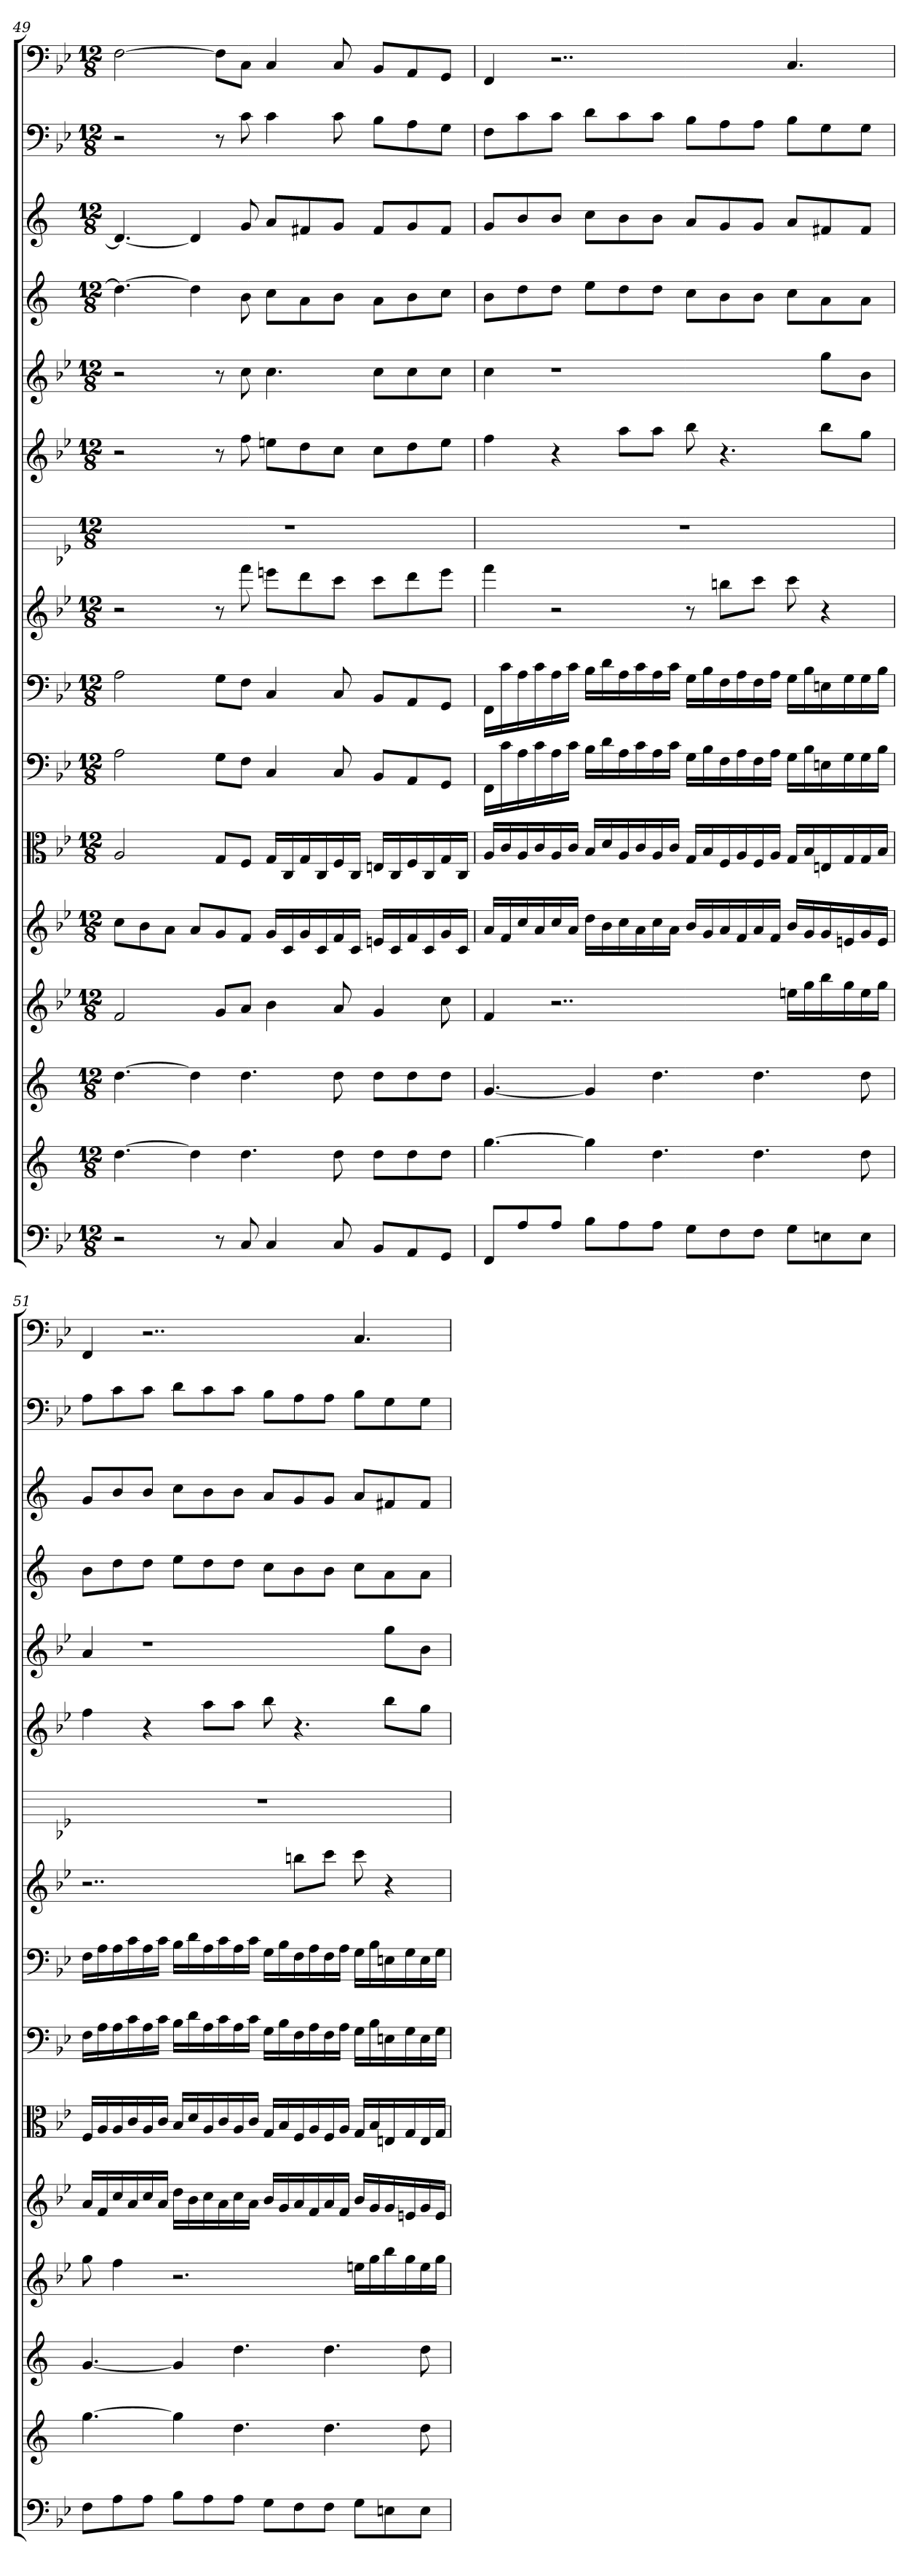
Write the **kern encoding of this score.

**kern	**kern	**kern	**kern	**kern	**kern	**kern	**kern	**kern	**kern	**kern	**kern	**kern	**kern	**kern	**kern
*part16	*part15	*part14	*part13	*part12	*part11	*part10	*part9	*part8	*part7	*part6	*part5	*part4	*part3	*part2	*part1
*staff16	*staff15	*staff14	*staff13	*staff12	*staff11	*staff10	*staff9	*staff8	*staff7	*staff6	*staff5	*staff4	*staff3	*staff2	*staff1
*clefF4	*	*	*	*	*clefC3	*clefF4	*clefF4	*	*	*	*	*	*	*clefF4	*clefF4
*k[b-e-]	*k[]	*k[]	*k[b-e-]	*k[b-e-]	*k[b-e-]	*k[b-e-]	*k[b-e-]	*k[b-e-]	*k[b-e-]	*k[b-e-]	*k[b-e-]	*k[]	*k[]	*k[b-e-]	*k[b-e-]
*B-:	*	*	*B-:	*B-:	*B-:	*B-:	*B-:	*B-:	*B-:	*B-:	*B-:	*	*	*B-:	*B-:
*M12/8	*M12/8	*M12/8	*M12/8	*M12/8	*M12/8	*M12/8	*M12/8	*M12/8	*M12/8	*M12/8	*M12/8	*M12/8	*M12/8	*M12/8	*M12/8
=49	=49	=49	=49	=49	=49	=49	=49	=49	=49	=49	=49	=49	=49	=49	=49
2r	[4.dd	[4.dd	2f	8ccL	2A	2A	2A	2r	1.r	2r	2r	4.dd_	4.d_	2r	[2F
.	.	.	.	8b-	.	.	.	.	.	.	.	.	.	.	.
.	.	.	.	8aJ	.	.	.	.	.	.	.	.	.	.	.
.	4dd]	4dd]	.	8aL	.	.	.	.	.	.	.	4dd]	4d]	.	.
8r	.	.	8gL	8g	8G/L	8G\L	8G\L	8r	.	8r	8r	.	.	8r	8F\L]
8C	4.dd	4.dd	8aJ	8fJ	8F/J	8F\J	8F\J	8fff	.	8ff	8cc	8b	8g	8c	8C\J
4C	.	.	4b-	16gLL	16G/LL	4C	4C	8eeenL	.	8eenL	4.cc	8ccL	8aL	4c	4C
.	.	.	.	16c	16C/	.	.	.	.	.	.	.	.	.	.
.	.	.	.	16g	16G/	.	.	8ddd	.	8dd	.	8a	8f#X	.	.
.	.	.	.	16c	16C/	.	.	.	.	.	.	.	.	.	.
8C	8dd	8dd	8a	16f	16F/	8C	8C	8cccJ	.	8ccJ	.	8bJ	8gJ	8c	8C
.	.	.	.	16cJJ	16C/JJ	.	.	.	.	.	.	.	.	.	.
8BB-/L	8ddL	8ddL	4g	16enLL	16En/LL	8BB-/L	8BB-/L	8cccL	.	8ccL	8ccL	8aL	8f#L	8B-\L	8BB-/L
.	.	.	.	16c	16C/	.	.	.	.	.	.	.	.	.	.
8AA/	8dd	8dd	.	16f	16F/	8AA/	8AA/	8ddd	.	8dd	8cc	8b	8g	8A\	8AA/
.	.	.	.	16c	16C/	.	.	.	.	.	.	.	.	.	.
8GG/J	8ddJ	8ddJ	8cc	16g	16G/	8GG/J	8GG/J	8eeeJ	.	8eeJ	8ccJ	8ccJ	8f#J	8G\J	8GG/J
.	.	.	.	16cJJ	16C/JJ	.	.	.	.	.	.	.	.	.	.
=50	=50	=50	=50	=50	=50	=50	=50	=50	=50	=50	=50	=50	=50	=50	=50
8FF/L	[4.gg	[4.g	4f	16aLL	16A/LL	16FF\LL	16FF\LL	4fff	1.r	4ff	4cc	8bL	8gL	8F\L	4FF
.	.	.	.	16f	16c/	16c\	16c\	.	.	.	.	.	.	.	.
8A/	.	.	.	16cc	16A/	16A\	16A\	.	.	.	.	8dd	8b	8c\	.
.	.	.	.	16a	16c/	16c\	16c\	.	.	.	.	.	.	.	.
8A/J	.	.	2..r	16cc	16A/	16A\	16A\	2r	.	4r	1r	8ddJ	8bJ	8c\J	2..r
.	.	.	.	16aJJ	16c/JJ	16c\JJ	16c\JJ	.	.	.	.	.	.	.	.
8B-\L	4gg]	4g]	.	16ddLL	16B-/LL	16B-\LL	16B-\LL	.	.	.	.	8eeL	8ccL	8d\L	.
.	.	.	.	16b-	16d/	16d\	16d\	.	.	.	.	.	.	.	.
8A\	.	.	.	16cc	16A/	16A\	16A\	.	.	8aaL	.	8dd	8b	8c\	.
.	.	.	.	16a	16c/	16c\	16c\	.	.	.	.	.	.	.	.
8A\J	4.dd	4.dd	.	16cc	16A/	16A\	16A\	.	.	8aaJ	.	8ddJ	8bJ	8c\J	.
.	.	.	.	16aJJ	16c/JJ	16c\JJ	16c\JJ	.	.	.	.	.	.	.	.
8G\L	.	.	.	16b-LL	16G/LL	16G\LL	16G\LL	8r	.	8bb-	.	8ccL	8aL	8B-\L	.
.	.	.	.	16g	16B-/	16B-\	16B-\	.	.	.	.	.	.	.	.
8F\	.	.	.	16a	16F/	16F\	16F\	8bbnL	.	4.r	.	8b	8g	8A\	.
.	.	.	.	16f	16A/	16A\	16A\	.	.	.	.	.	.	.	.
8F\J	4.dd	4.dd	.	16a	16F/	16F\	16F\	8cccJ	.	.	.	8bJ	8gJ	8A\J	.
.	.	.	.	16fJJ	16A/JJ	16A\JJ	16A\JJ	.	.	.	.	.	.	.	.
8G\L	.	.	16eenLL	16b-LL	16G/LL	16G\LL	16G\LL	8ccc	.	.	.	8ccL	8aL	8B-\L	4.C
.	.	.	16gg	16g	16B-/	16B-\	16B-\	.	.	.	.	.	.	.	.
8En\	.	.	16bb-	16g	16En/	16En\	16En\	4r	.	8bb-L	8ggL	8a	8f#X	8G\	.
.	.	.	16gg	16en	16G/	16G\	16G\	.	.	.	.	.	.	.	.
8E\J	8dd	8dd	16ee	16g	16G/	16G\	16G\	.	.	8ggJ	8b-J	8aJ	8f#J	8G\J	.
.	.	.	16ggJJ	16eJJ	16B-/JJ	16B-\JJ	16B-\JJ	.	.	.	.	.	.	.	.
=51	=51	=51	=51	=51	=51	=51	=51	=51	=51	=51	=51	=51	=51	=51	=51
8F\L	[4.gg	[4.g	8gg	16aLL	16F/LL	16F\LL	16F\LL	2..r	1.r	4ff	4a	8bL	8gL	8A\L	4FF
.	.	.	.	16f	16A/	16A\	16A\	.	.	.	.	.	.	.	.
8A\	.	.	4ff	16cc	16A/	16A\	16A\	.	.	.	.	8dd	8b	8c\	.
.	.	.	.	16a	16c/	16c\	16c\	.	.	.	.	.	.	.	.
8A\J	.	.	.	16cc	16A/	16A\	16A\	.	.	4r	1r	8ddJ	8bJ	8c\J	2..r
.	.	.	.	16aJJ	16c/JJ	16c\JJ	16c\JJ	.	.	.	.	.	.	.	.
8B-\L	4gg]	4g]	2.r	16ddLL	16B-/LL	16B-\LL	16B-\LL	.	.	.	.	8eeL	8ccL	8d\L	.
.	.	.	.	16b-	16d/	16d\	16d\	.	.	.	.	.	.	.	.
8A\	.	.	.	16cc	16A/	16A\	16A\	.	.	8aaL	.	8dd	8b	8c\	.
.	.	.	.	16a	16c/	16c\	16c\	.	.	.	.	.	.	.	.
8A\J	4.dd	4.dd	.	16cc	16A/	16A\	16A\	.	.	8aaJ	.	8ddJ	8bJ	8c\J	.
.	.	.	.	16aJJ	16c/JJ	16c\JJ	16c\JJ	.	.	.	.	.	.	.	.
8G\L	.	.	.	16b-LL	16G/LL	16G\LL	16G\LL	.	.	8bb-	.	8ccL	8aL	8B-\L	.
.	.	.	.	16g	16B-/	16B-\	16B-\	.	.	.	.	.	.	.	.
8F\	.	.	.	16a	16F/	16F\	16F\	8bbnL	.	4.r	.	8b	8g	8A\	.
.	.	.	.	16f	16A/	16A\	16A\	.	.	.	.	.	.	.	.
8F\J	4.dd	4.dd	.	16a	16F/	16F\	16F\	8cccJ	.	.	.	8bJ	8gJ	8A\J	.
.	.	.	.	16fJJ	16A/JJ	16A\JJ	16A\JJ	.	.	.	.	.	.	.	.
8G\L	.	.	16eenLL	16b-LL	16G/LL	16G\LL	16G\LL	8ccc	.	.	.	8ccL	8aL	8B-\L	4.C
.	.	.	16gg	16g	16B-/	16B-\	16B-\	.	.	.	.	.	.	.	.
8En\	.	.	16bb-	16g	16En/	16En\	16En\	4r	.	8bb-L	8ggL	8a	8f#X	8G\	.
.	.	.	16gg	16en	16G/	16G\	16G\	.	.	.	.	.	.	.	.
8E\J	8dd	8dd	16ee	16g	16E/	16E\	16E\	.	.	8ggJ	8b-J	8aJ	8f#J	8G\J	.
.	.	.	16ggJJ	16eJJ	16G/JJ	16G\JJ	16G\JJ	.	.	.	.	.	.	.	.
=	=	=	=	=	=	=	=	=	=	=	=	=	=	=	=
*-	*-	*-	*-	*-	*-	*-	*-	*-	*-	*-	*-	*-	*-	*-	*-
